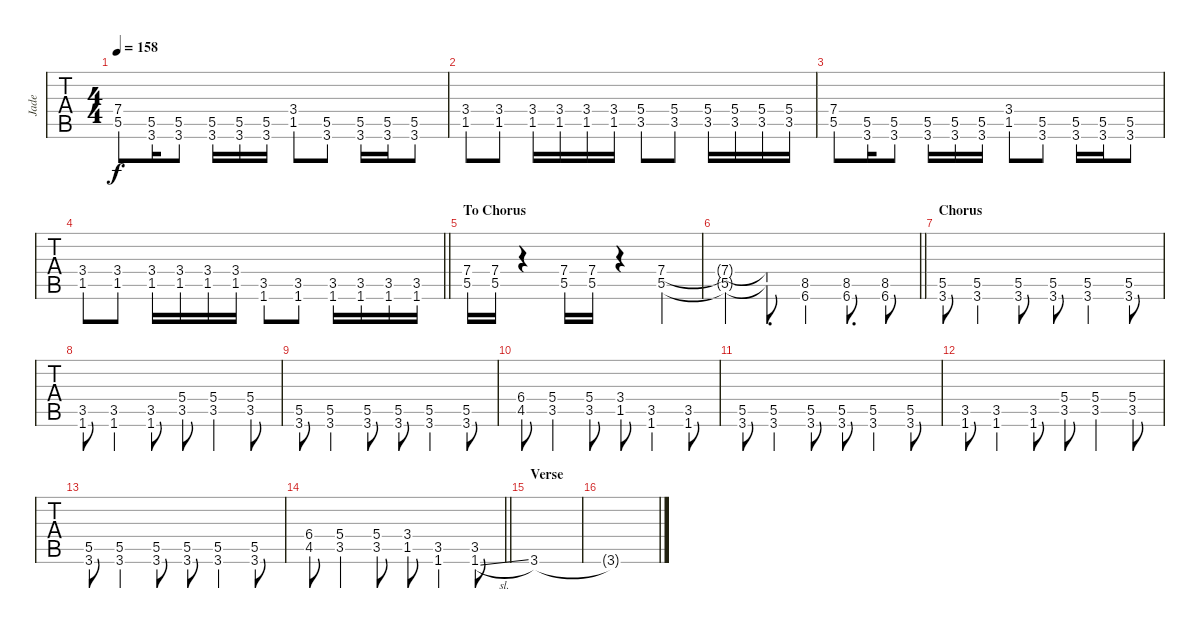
\track ("Jade" "Jade") {instrument overdrivenguitar}
\staff {tabs}
\tuning (E4 B3 G3 D3 A2 E2) {hide}
\ts (4 4)
\tempo 158
\clef g2
\ks gminor
(7.4 5.5).8{dy f} (5.5 3.6).16 (5.5 3.6).8 (5.5 3.6).16 (5.5 3.6).16 (5.5 3.6).16 (3.4 1.5).8 (5.5 3.6).8 (5.5 3.6).16 (5.5 3.6).16 (5.5 3.6).8 |
(3.4 1.5).8 (3.4 1.5).8 (3.4 1.5).16 (3.4 1.5).16 (3.4 1.5).16 (3.4 1.5).16 (5.4 3.5).8 (5.4 3.5).8 (5.4 3.5).16 (5.4 3.5).16 (5.4 3.5).16 (5.4 3.5).16 |
(7.4 5.5).8 (5.5 3.6).16 (5.5 3.6).8 (5.5 3.6).16 (5.5 3.6).16 (5.5 3.6).16 (3.4 1.5).8 (5.5 3.6).8 (5.5 3.6).16 (5.5 3.6).16 (5.5 3.6).8 |
\barLineRight lightlight
(3.4 1.5).8 (3.4 1.5).8 (3.4 1.5).16 (3.4 1.5).16 (3.4 1.5).16 (3.4 1.5).16 (3.5 1.6).8 (3.5 1.6).8 (3.5 1.6).16 (3.5 1.6).16 (3.5 1.6).16 (3.5 1.6).16 |
\section ("" "To Chorus")
(7.4 5.5).16 (7.4 5.5).16 r.4 (7.4 5.5).16 (7.4 5.5).16 r.4 (7.4 5.5).4 |
\barLineRight lightlight
(7.4{t} 5.5{t}).4 (7.4{t} 5.5{t}).8{d} (8.5 6.6).4 (8.5 6.6).8{d} (8.5 6.6).8 |
\section ("" "Chorus")
(5.5 3.6).8 (5.5 3.6).4 (5.5 3.6).8 (5.5 3.6).8 (5.5 3.6).4 (5.5 3.6).8 |
(3.5 1.6).8 (3.5 1.6).4 (3.5 1.6).8 (5.4 3.5).8 (5.4 3.5).4 (5.4 3.5).8 |
(5.5 3.6).8 (5.5 3.6).4 (5.5 3.6).8 (5.5 3.6).8 (5.5 3.6).4 (5.5 3.6).8 |
(6.4 4.5).8 (5.4 3.5).4 (5.4 3.5).8 (3.4 1.5).8 (3.5 1.6).4 (3.5 1.6).8 |
(5.5 3.6).8 (5.5 3.6).4 (5.5 3.6).8 (5.5 3.6).8 (5.5 3.6).4 (5.5 3.6).8 |
(3.5 1.6).8 (3.5 1.6).4 (3.5 1.6).8 (5.4 3.5).8 (5.4 3.5).4 (5.4 3.5).8 |
(5.5 3.6).8 (5.5 3.6).4 (5.5 3.6).8 (5.5 3.6).8 (5.5 3.6).4 (5.5 3.6).8 |
\barLineRight lightlight
(6.4 4.5).8 (5.4 3.5).4 (5.4 3.5).8 (3.4 1.5).8 (3.5 1.6).4 (3.5 1.6{sl}).8 |
\section ("" "Verse")
3.6.1 |
3.6{t}.1{volume 0}
